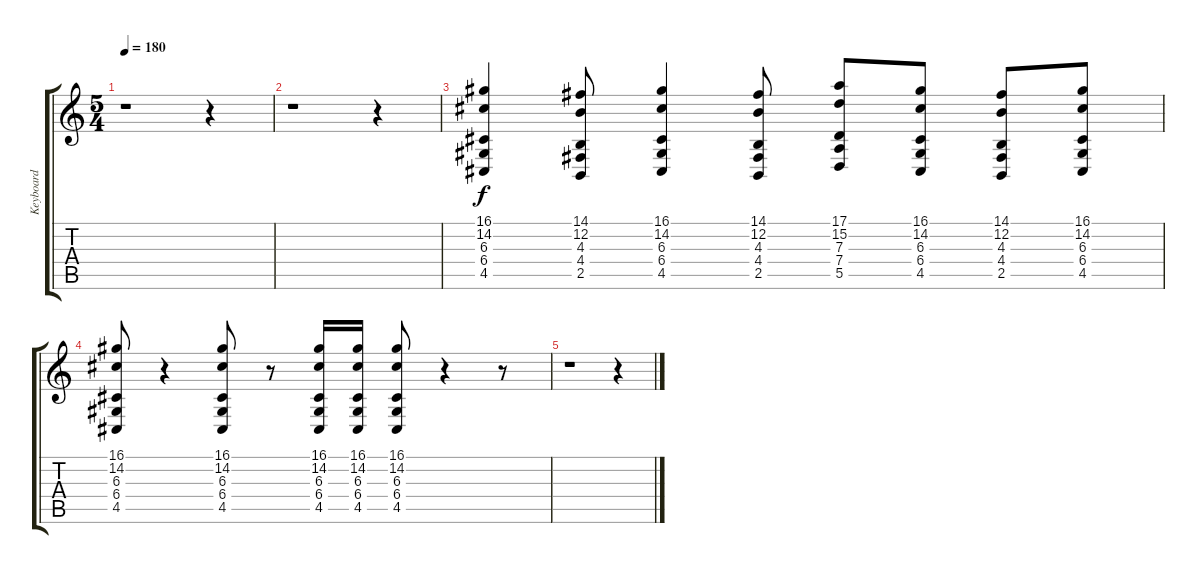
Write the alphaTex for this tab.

\track ("Keyboard" "Keyboard") {instrument synthbrass1}
\staff {score tabs}
\tuning (E4 B3 G3 D3 A2 B1) {hide}
\ts (5 4)
\tempo 180
\clef g2
\ks c
r.1{dy f} r.4 |
r.1 r.4 |
(16.1 14.2 6.3 6.4 4.5).4{instrument stringensemble1} (14.1 12.2 4.3 4.4 2.5).8 (16.1 14.2 6.3 6.4 4.5).4 (14.1 12.2 4.3 4.4 2.5).8 (17.1 15.2 7.3 7.4 5.5).8 (16.1 14.2 6.3 6.4 4.5).8 (14.1 12.2 4.3 4.4 2.5).8 (16.1 14.2 6.3 6.4 4.5).8 |
(16.1 14.2 6.3 6.4 4.5).8 r.4 (16.1 14.2 6.3 6.4 4.5).8 r.8 (16.1 14.2 6.3 6.4 4.5).16 (16.1 14.2 6.3 6.4 4.5).16 (16.1 14.2 6.3 6.4 4.5).8 r.4 r.8 |
r.1 r.4
